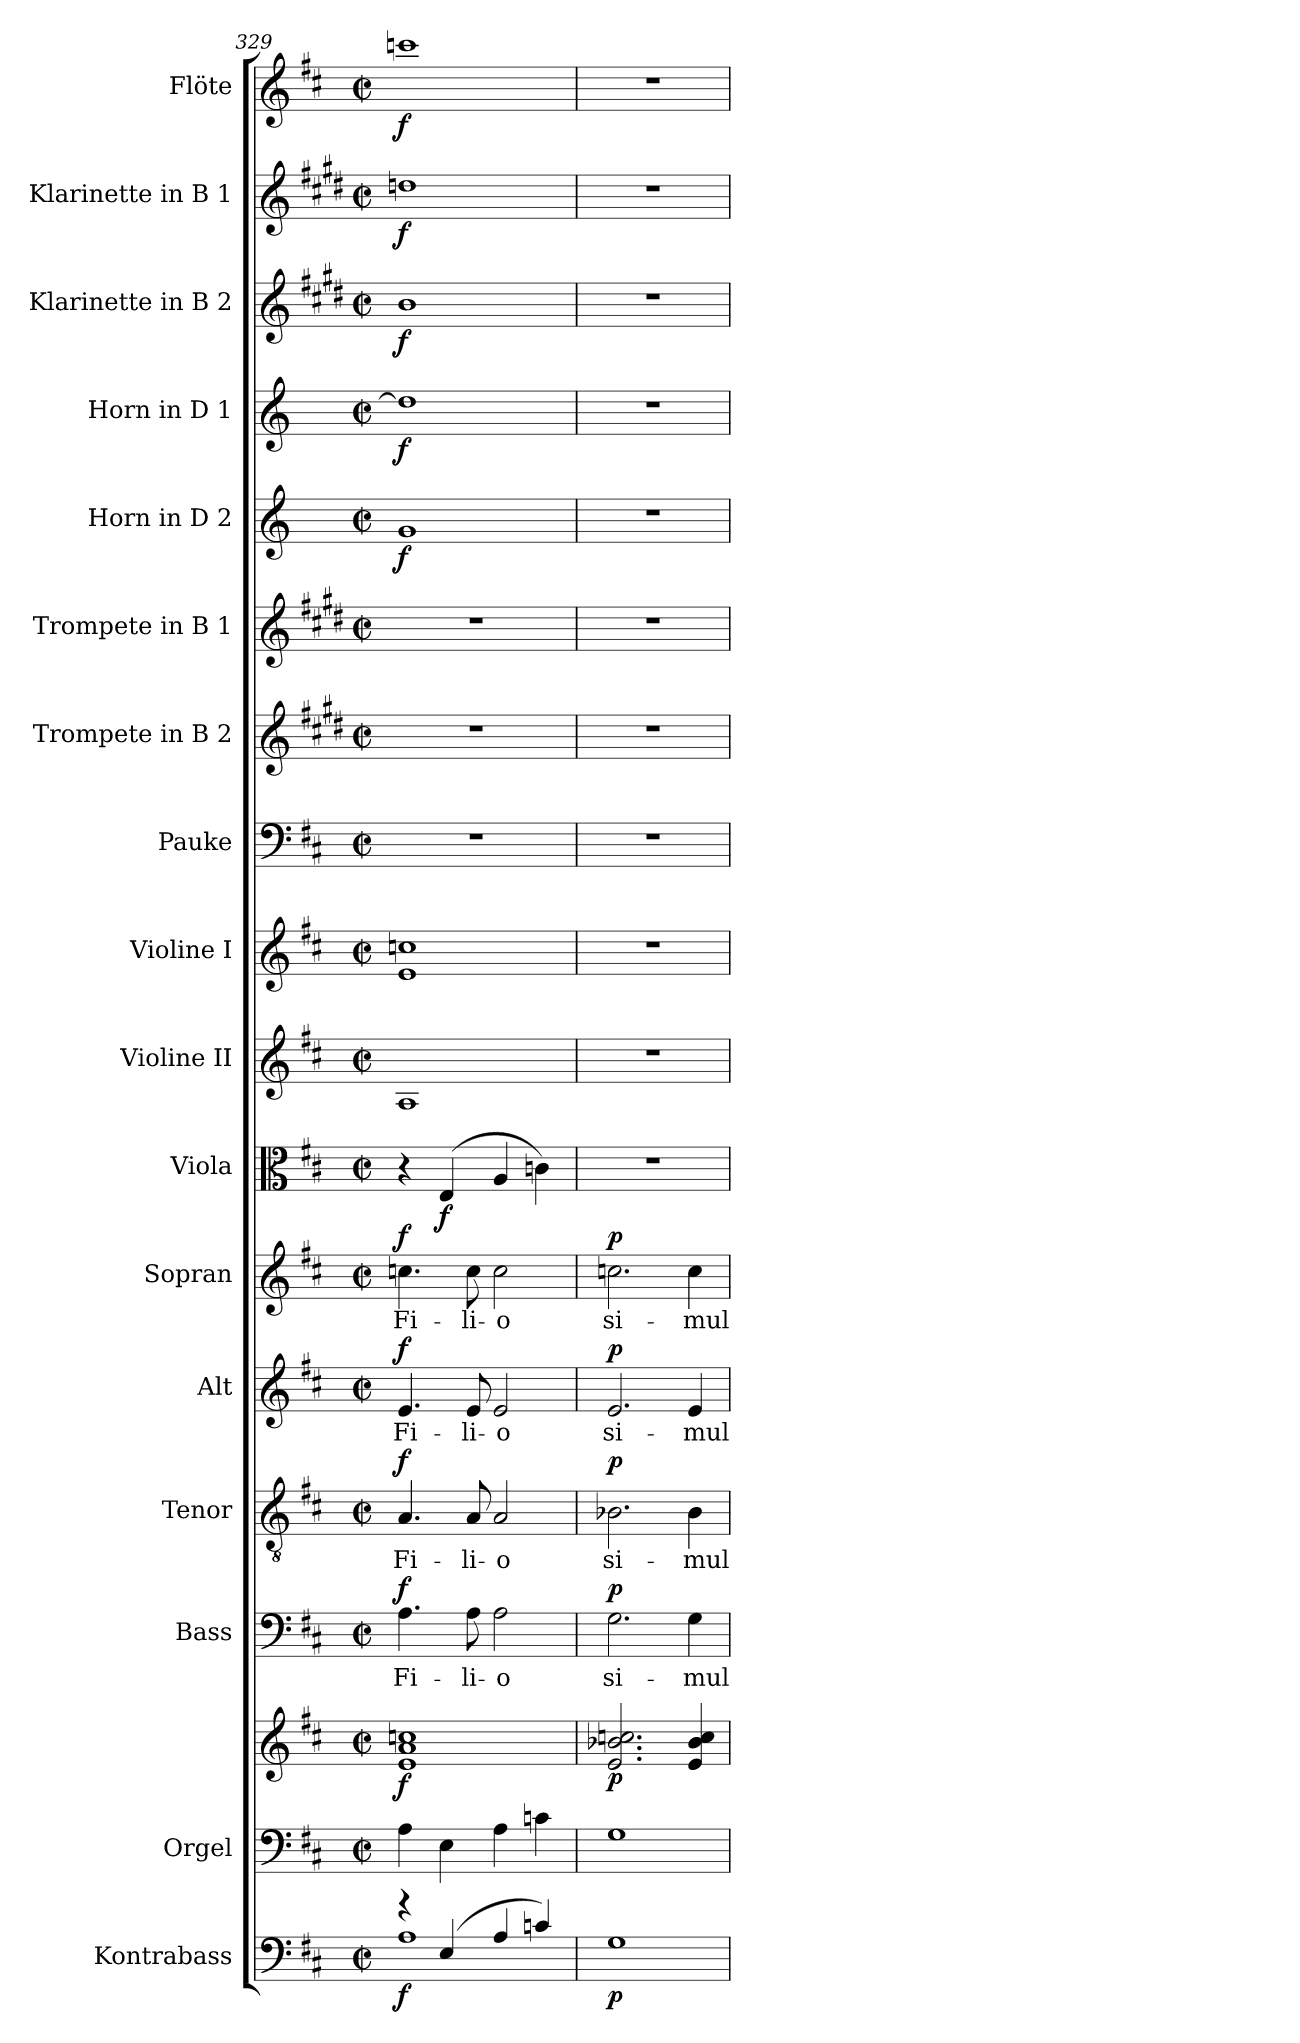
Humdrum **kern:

**kern	**dynam	**kern	**kern	**dynam	**kern	**text	**dynam	**kern	**text	**dynam	**kern	**text	**dynam	**kern	**text	**dynam	**kern	**dynam	**kern	**kern	**kern	**kern	**kern	**kern	**dynam	**kern	**dynam	**kern	**dynam	**kern	**dynam	**kern	**dynam
*part17	*part17	*part16	*part16	*part16	*part15	*part15	*part15	*part14	*part14	*part14	*part13	*part13	*part13	*part12	*part12	*part12	*part11	*part11	*part10	*part9	*part8	*part7	*part6	*part5	*part5	*part4	*part4	*part3	*part3	*part2	*part2	*part1	*part1
*staff18	*staff18	*staff17	*staff16	*staff16/17	*staff15	*staff15	*staff15	*staff14	*staff14	*staff14	*staff13	*staff13	*staff13	*staff12	*staff12	*staff12	*staff11	*staff11	*staff10	*staff9	*staff8	*staff7	*staff6	*staff5	*staff5	*staff4	*staff4	*staff3	*staff3	*staff2	*staff2	*staff1	*staff1
*I"Kontrabass	*	*I"Orgel	*	*	*I"Bass	*	*	*I"Tenor	*	*	*I"Alt	*	*	*I"Sopran	*	*	*I"Viola	*	*I"Violine II	*I"Violine I	*I"Pauke	*I"Trompete in B 2	*I"Trompete in B 1	*I"Horn in D 2	*	*I"Horn in D 1	*	*I"Klarinette in B 2	*	*I"Klarinette in B 1	*	*I"Flöte	*
*I'Kb.	*	*I'Org.	*	*	*I'B	*	*	*I'T	*	*	*I'A	*	*	*I'S	*	*	*I'Vla.	*	*I'Vl. II	*I'Vl. I	*I'Pk.	*I'Trp. 2	*I'Trp. 1	*I'Hrn. 2	*	*I'Hrn. 1	*	*I'Kl. 2	*	*I'Kl. 1	*	*I'Fl.	*
*clefF4	*	*clefF4	*clefG2	*	*clefF4	*	*	*clefGv2	*	*	*clefG2	*	*	*clefG2	*	*	*clefC3	*	*clefG2	*clefG2	*clefF4	*clefG2	*clefG2	*clefG2	*	*clefG2	*	*clefG2	*	*clefG2	*	*clefG2	*
*ITrd7c12	*	*	*	*	*	*	*	*	*	*	*	*	*	*	*	*	*	*	*	*	*	*ITrd1c2	*ITrd1c2	*ITrd-1c-2	*	*ITrd-1c-2	*	*ITrd1c2	*	*ITrd1c2	*	*	*
*k[f#c#]	*	*k[f#c#]	*k[f#c#]	*	*k[f#c#]	*	*	*k[f#c#]	*	*	*k[f#c#]	*	*	*k[f#c#]	*	*	*k[f#c#]	*	*k[f#c#]	*k[f#c#]	*k[f#c#]	*k[f#c#]	*k[f#c#]	*k[f#c#]	*	*k[f#c#]	*	*k[f#c#]	*	*k[f#c#]	*	*k[f#c#]	*
*D:	*	*D:	*D:	*	*D:	*	*	*D:	*	*	*D:	*	*	*D:	*	*	*D:	*	*D:	*D:	*D:	*D:	*D:	*D:	*	*D:	*	*D:	*	*D:	*	*D:	*
*M2/2	*	*M2/2	*M2/2	*	*M2/2	*	*	*M2/2	*	*	*M2/2	*	*	*M2/2	*	*	*M2/2	*	*M2/2	*M2/2	*M2/2	*M2/2	*M2/2	*M2/2	*	*M2/2	*	*M2/2	*	*M2/2	*	*M2/2	*
*met(c|)	*	*met(c|)	*met(c|)	*	*met(c|)	*	*	*met(c|)	*	*	*met(c|)	*	*	*met(c|)	*	*	*met(c|)	*	*met(c|)	*met(c|)	*met(c|)	*met(c|)	*met(c|)	*met(c|)	*	*met(c|)	*	*met(c|)	*	*met(c|)	*	*met(c|)	*
=329	=329	=329	=329	=329	=329	=329	=329	=329	=329	=329	=329	=329	=329	=329	=329	=329	=329	=329	=329	=329	=329	=329	=329	=329	=329	=329	=329	=329	=329	=329	=329	=329	=329
*^	*	*	*	*	*	*	*	*	*	*	*	*	*	*	*	*	*	*	*	*	*	*	*	*	*	*	*	*	*	*	*	*	*
!	!	!LO:DY:b	!	!	!LO:DY:b	!	!LO:LY:b	!LO:DY:a	!	!LO:LY:b	!LO:DY:a	!	!LO:LY:b	!LO:DY:a	!	!LO:LY:b	!LO:DY:a	!	!	!	!	!	!	!	!	!LO:DY:b	!	!LO:DY:b	!	!LO:DY:b	!	!LO:DY:b	!	!LO:DY:b
4rf	1AA	f	4A\	1e 1a 1ccn	f	4.A\	Fi-	f	4.A/	Fi-	f	4.e/	Fi-	f	4.ccn\	Fi-	f	4r	.	1A	1e 1ccn	1r	1r	1r	1a	f	1ee]	f	1a	f	1ccn	f	1cccn	f
!	!	!	!	!	!	!	!	!	!	!	!	!	!	!	!	!	!	!	!LO:DY:b	!	!	!	!	!	!	!	!	!	!	!	!	!	!	!
(<4EE/	.	.	4E\	.	.	.	.	.	.	.	.	.	.	.	.	.	.	(<4E/	f	.	.	.	.	.	.	.	.	.	.	.	.	.	.	.
!	!	!	!	!	!	!	!LO:LY:b	!	!	!LO:LY:b	!	!	!LO:LY:b	!	!	!LO:LY:b	!	!	!	!	!	!	!	!	!	!	!	!	!	!	!	!	!	!
.	.	.	.	.	.	8A\	-li-	.	8A/	-li-	.	8e/	-li-	.	8cc\	-li-	.	.	.	.	.	.	.	.	.	.	.	.	.	.	.	.	.	.
!	!	!	!	!	!	!	!LO:LY:b	!	!	!LO:LY:b	!	!	!LO:LY:b	!	!	!LO:LY:b	!	!	!	!	!	!	!	!	!	!	!	!	!	!	!	!	!	!
4AA/	.	.	4A\	.	.	2A\	-o	.	2A/	-o	.	2e/	-o	.	2cc\	-o	.	4A/	.	.	.	.	.	.	.	.	.	.	.	.	.	.	.	.
4Cn/)	.	.	4cn\	.	.	.	.	.	.	.	.	.	.	.	.	.	.	4cn\)	.	.	.	.	.	.	.	.	.	.	.	.	.	.	.	.
*v	*v	*	*	*	*	*	*	*	*	*	*	*	*	*	*	*	*	*	*	*	*	*	*	*	*	*	*	*	*	*	*	*	*	*
=330	=330	=330	=330	=330	=330	=330	=330	=330	=330	=330	=330	=330	=330	=330	=330	=330	=330	=330	=330	=330	=330	=330	=330	=330	=330	=330	=330	=330	=330	=330	=330	=330	=330
!	!LO:DY:b	!	!	!LO:DY:b	!	!LO:LY:b	!LO:DY:a	!	!LO:LY:b	!LO:DY:a	!	!LO:LY:b	!LO:DY:a	!	!LO:LY:b	!LO:DY:a	!	!	!	!	!	!	!	!	!	!	!	!	!	!	!	!	!
1GG	p	1G	2.e/ 2.b-X/ 2.ccn/	p	2.G\	si-	p	2.B-X\	si-	p	2.e/	si-	p	2.ccn\	si-	p	1r	.	1r	1r	1r	1r	1r	1r	.	1r	.	1r	.	1r	.	1r	.
!	!	!	!	!	!	!LO:LY:b	!	!	!LO:LY:b	!	!	!LO:LY:b	!	!	!LO:LY:b	!	!	!	!	!	!	!	!	!	!	!	!	!	!	!	!	!	!
.	.	.	4e/ 4b-/ 4cc/	.	4G\	-mul	.	4B-\	-mul	.	4e/	-mul	.	4cc\	-mul	.	.	.	.	.	.	.	.	.	.	.	.	.	.	.	.	.	.
=	=	=	=	=	=	=	=	=	=	=	=	=	=	=	=	=	=	=	=	=	=	=	=	=	=	=	=	=	=	=	=	=	=
*-	*-	*-	*-	*-	*-	*-	*-	*-	*-	*-	*-	*-	*-	*-	*-	*-	*-	*-	*-	*-	*-	*-	*-	*-	*-	*-	*-	*-	*-	*-	*-	*-	*-
